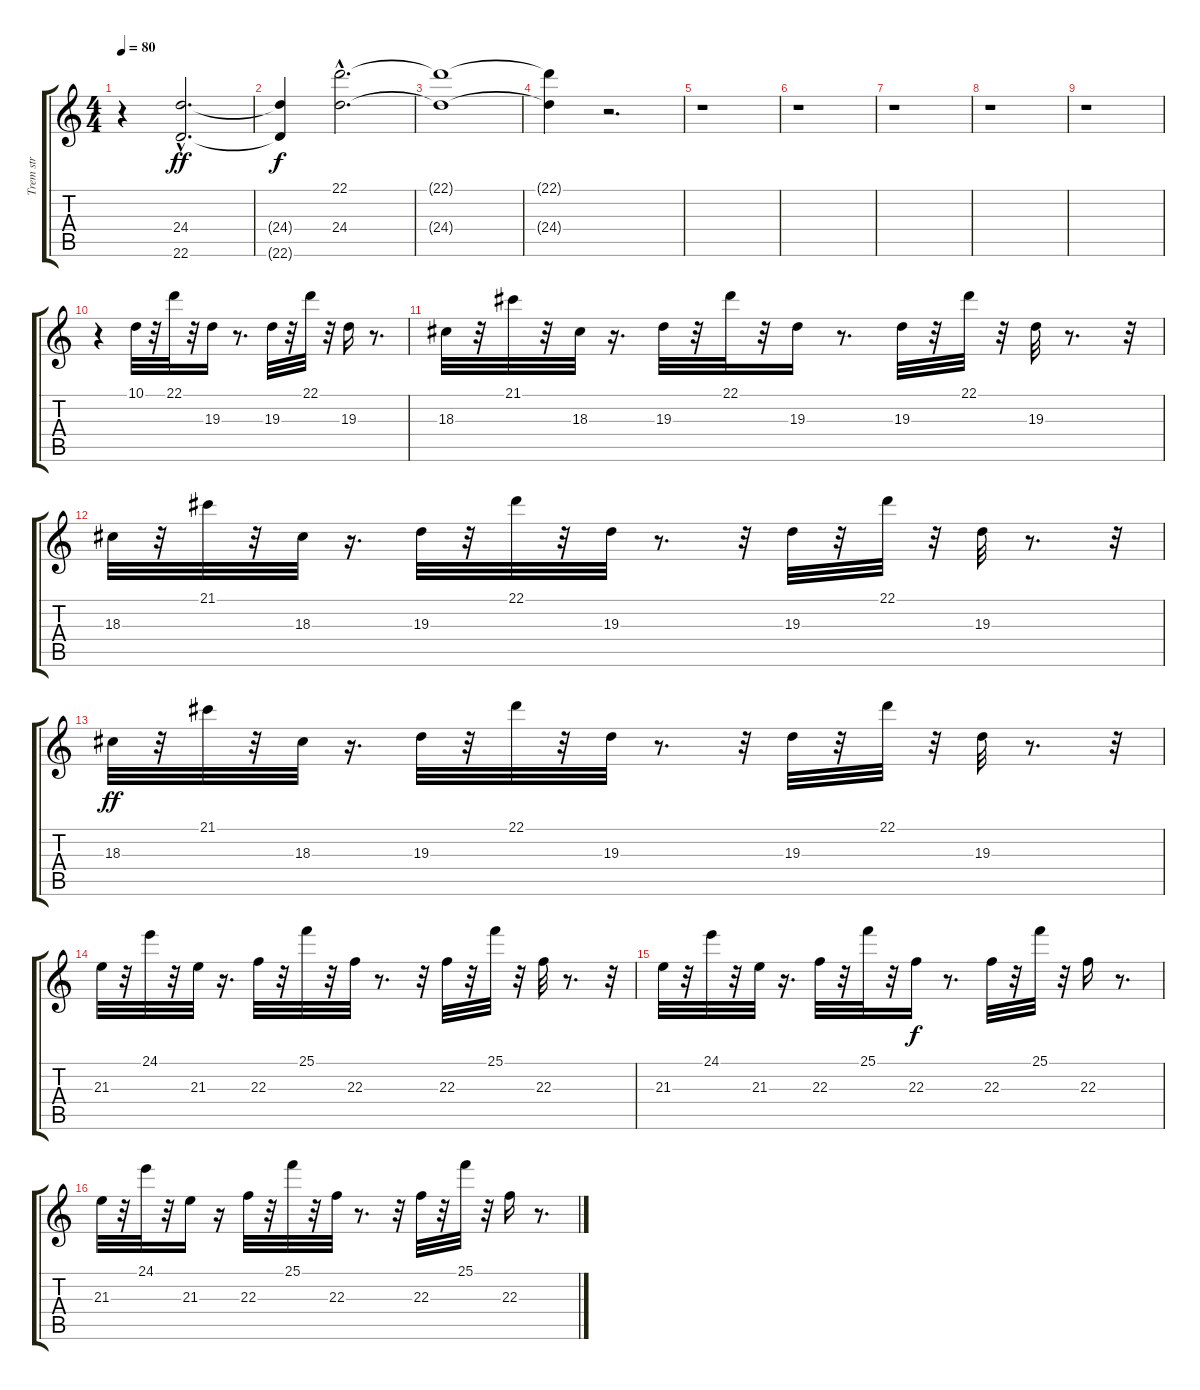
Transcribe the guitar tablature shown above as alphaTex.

\track ("Trem str" "Trem str") {instrument tremolostrings}
\staff {score tabs}
\tuning (E4 B3 G3 D3 A2 E2) {hide}
\ts (4 4)
\tempo 80
\clef g2
\ks c
r.4{dy ff instrument tremolostrings} (24.4{hac} 22.6{hac}).2{d volume 1} |
(24.4{t} 22.6{t}).4{dy f} (22.1{hac} 24.4{hac}).2{d volume 12} |
(22.1{t} 24.4{t}).1 |
(22.1{t} 24.4{t}).4 r.2{d} |
r.1 |
r.1 |
r.1 |
r.1 |
r.1 |
r.4 10.1.32{volume 12} r.32 22.1.32 r.32 19.3.16 r.8{d} 19.3.32 r.32 22.1.32 r.32 19.3.16 r.8{d} |
18.3.32 r.32 21.1.32 r.32 18.3.32 r.16{d} 19.3.32 r.32 22.1.32 r.32 19.3.16 r.8{d} 19.3.32 r.32 22.1.32 r.32 19.3.32 r.8{d} r.32 |
18.3.32 r.32 21.1.32 r.32 18.3.32 r.16{d} 19.3.32 r.32 22.1.32 r.32 19.3.32 r.8{d} r.32 19.3.32 r.32 22.1.32 r.32 19.3.32 r.8{d} r.32 |
18.3.32{dy ff} r.32 21.1.32 r.32 18.3.32 r.16{d} 19.3.32 r.32 22.1.32 r.32 19.3.32 r.8{d} r.32 19.3.32 r.32 22.1.32 r.32 19.3.32 r.8{d} r.32 |
21.3.32 r.32 24.1.32 r.32 21.3.32 r.16{d} 22.3.32 r.32 25.1.32 r.32 22.3.32 r.8{d} r.32 22.3.32 r.32 25.1.32 r.32 22.3.32 r.8{d} r.32 |
21.3.32 r.32 24.1.32 r.32 21.3.32 r.16{d} 22.3.32 r.32 25.1.32 r.32 22.3.16{dy f} r.8{d} 22.3.32 r.32 25.1.32 r.32 22.3.16 r.8{d} |
21.3.32 r.32 24.1.32 r.32 21.3.16 r.16 22.3.32 r.32 25.1.32 r.32 22.3.32 r.8{d} r.32 22.3.32 r.32 25.1.32 r.32 22.3.16 r.8{d}
